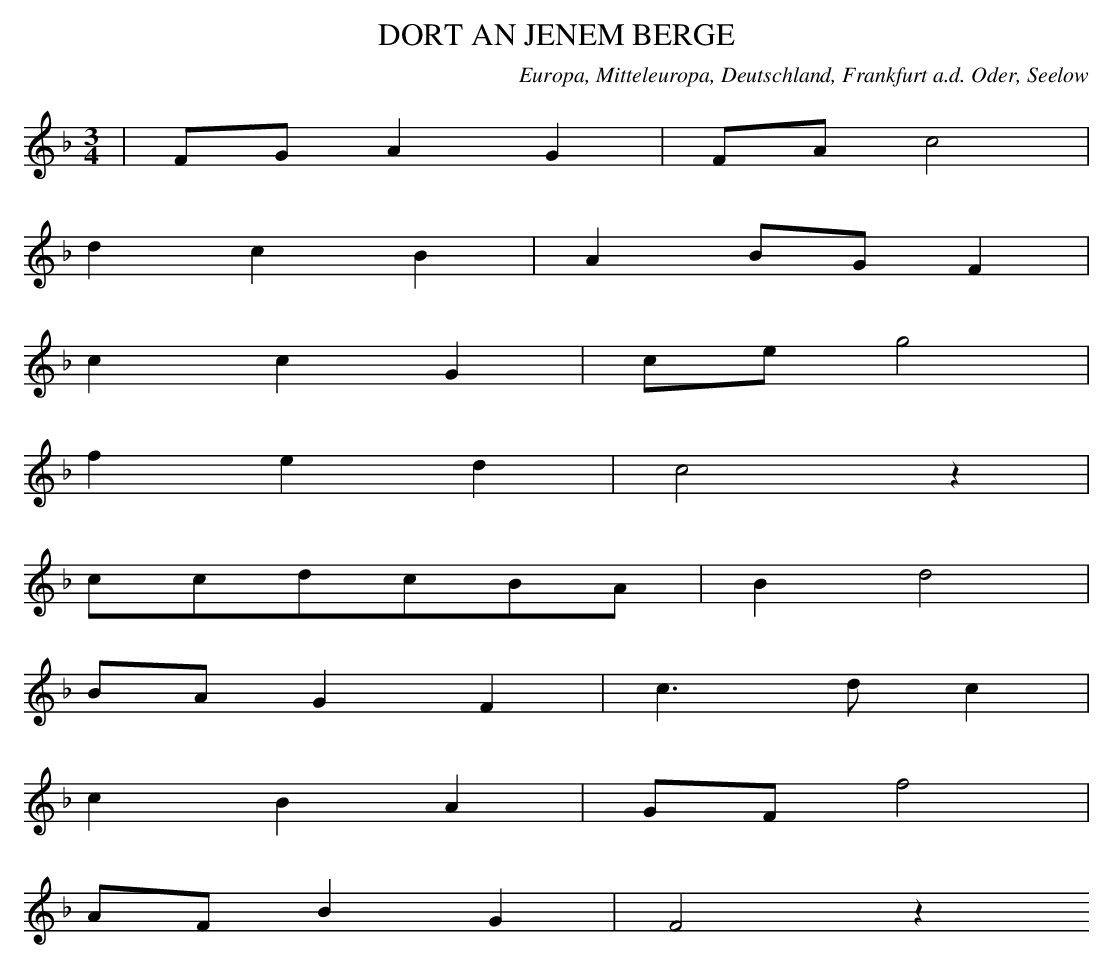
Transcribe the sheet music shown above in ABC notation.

X:1
T: DORT AN JENEM BERGE
O: Europa, Mitteleuropa, Deutschland, Frankfurt a.d. Oder, Seelow
M: 3/4
L: 1/8
K: F
 | FGA2G2 | FAc4 |
d2c2B2 | A2BGF2 |
c2c2G2 | ceg4 |
f2e2d2 | c4z2 |
ccdcBA | B2d4 |
BAG2F2 | c3dc2 |
c2B2A2 | GFf4 |
AFB2G2 | F4z2
